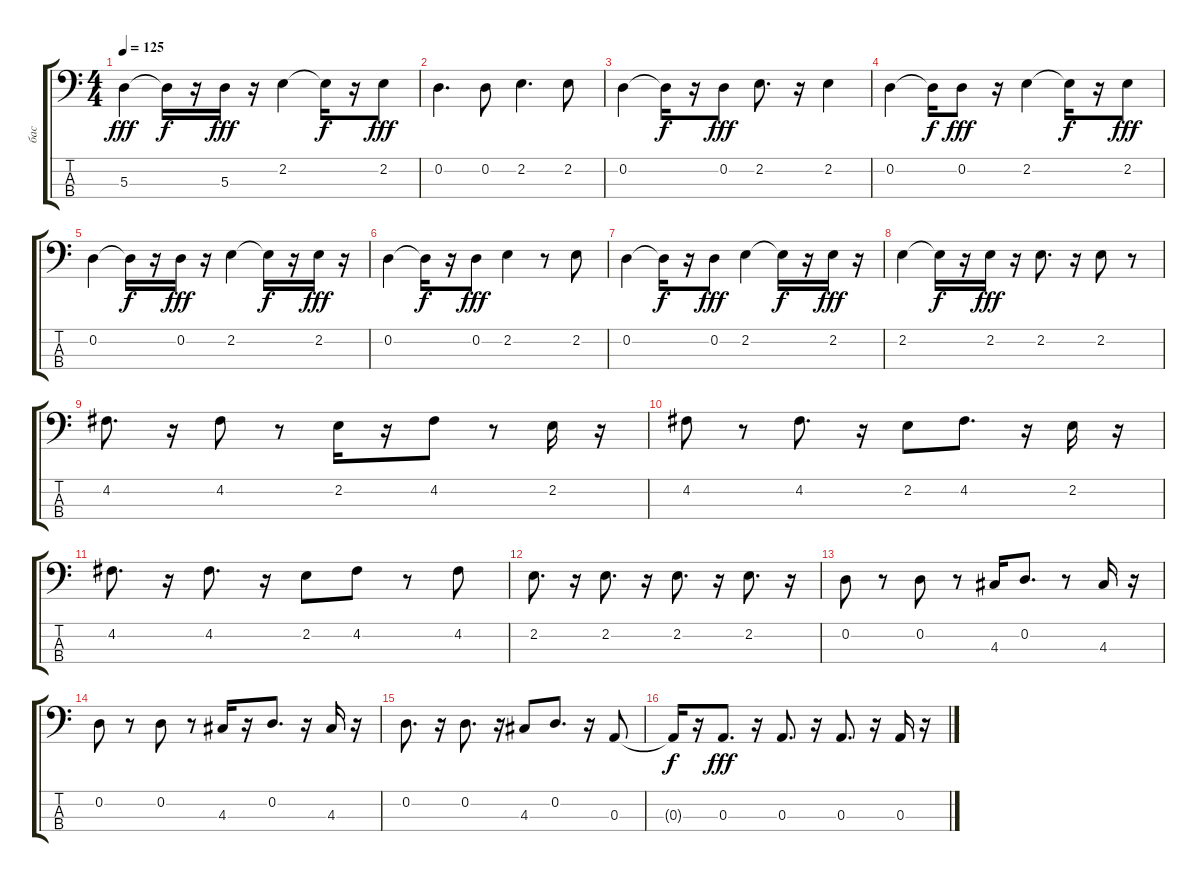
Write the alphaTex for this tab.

\track ("бас" "бас") {instrument fretlessbass}
\staff {score tabs}
\tuning (G2 D2 A1 E1) {hide}
\ts (4 4)
\tempo 125
\clef f4
\ks c
5.3.4{dy fff} 5.3{t}.16{dy f} r.16 5.3.16{dy fff} r.16 2.2.4 2.2{t}.16{dy f} r.16 2.2.8{dy fff} |
0.2.4{d} 0.2.8 2.2.4{d} 2.2.8 |
0.2.4 0.2{t}.16{dy f} r.16 0.2.8{dy fff} 2.2.8{d} r.16 2.2.4 |
0.2.4 0.2{t}.16{dy f} 0.2.8{dy fff} r.16 2.2.4 2.2{t}.16{dy f} r.16 2.2.8{dy fff} |
0.2.4 0.2{t}.16{dy f} r.16 0.2.16{dy fff} r.16 2.2.4 2.2{t}.16{dy f} r.16 2.2.16{dy fff} r.16 |
0.2.4 0.2{t}.16{dy f} r.16 0.2.8{dy fff} 2.2.4 r.8 2.2.8 |
0.2.4 0.2{t}.16{dy f} r.16 0.2.8{dy fff} 2.2.4 2.2{t}.16{dy f} r.16 2.2.16{dy fff} r.16 |
2.2.4 2.2{t}.16{dy f} r.16 2.2.16{dy fff} r.16 2.2.8{d} r.16 2.2.8 r.8 |
4.2.8{d} r.16 4.2.8 r.8 2.2.16 r.16 4.2.8 r.8 2.2.16 r.16 |
4.2.8 r.8 4.2.8{d} r.16 2.2.8 4.2.8{d} r.16 2.2.16 r.16 |
4.2.8{d} r.16 4.2.8{d} r.16 2.2.8 4.2.8 r.8 4.2.8 |
2.2.8{d} r.16 2.2.8{d} r.16 2.2.8{d} r.16 2.2.8{d} r.16 |
0.2.8 r.8 0.2.8 r.8 4.3.16 0.2.8{d} r.8 4.3.16 r.16 |
0.2.8 r.8 0.2.8 r.8 4.3.16 r.16 0.2.8{d} r.16 4.3.16 r.16 |
0.2.8{d} r.16 0.2.8{d} r.16 4.3.8 0.2.8{d} r.16 0.3.8 |
0.3{t}.16{dy f} r.16 0.3.8{d dy fff} r.16 0.3.8{d} r.16 0.3.8{d} r.16 0.3.16 r.16
